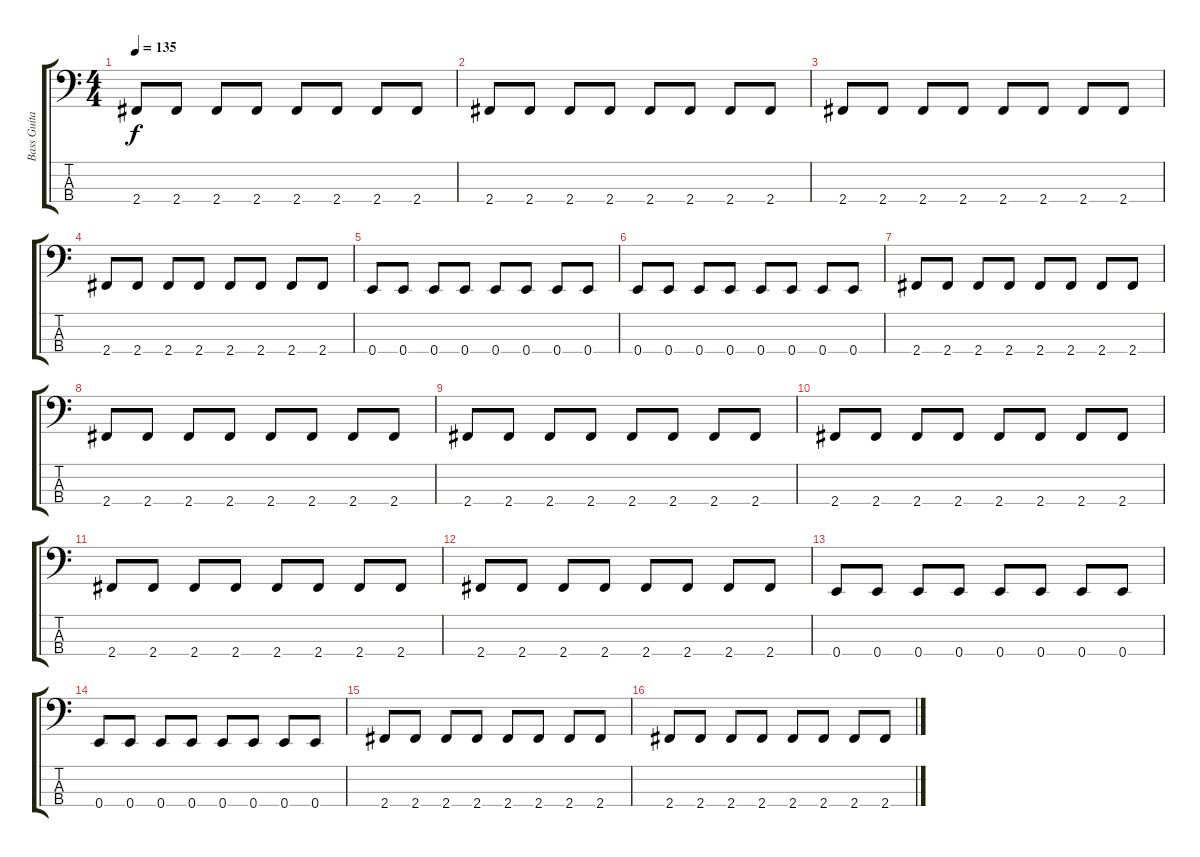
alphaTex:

\track ("Bass Guitar" "Bass Guita") {instrument electricbassfinger}
\staff {score tabs}
\tuning (G2 D2 A1 E1) {hide}
\ts (4 4)
\tempo 135
\clef f4
\ks c
2.4.8{dy f instrument electricbassfinger} 2.4.8 2.4.8 2.4.8 2.4.8 2.4.8 2.4.8 2.4.8 |
2.4.8 2.4.8 2.4.8 2.4.8 2.4.8 2.4.8 2.4.8 2.4.8 |
2.4.8 2.4.8 2.4.8 2.4.8 2.4.8 2.4.8 2.4.8 2.4.8 |
2.4.8 2.4.8 2.4.8 2.4.8 2.4.8 2.4.8 2.4.8 2.4.8 |
0.4.8 0.4.8 0.4.8 0.4.8 0.4.8 0.4.8 0.4.8 0.4.8 |
0.4.8 0.4.8 0.4.8 0.4.8 0.4.8 0.4.8 0.4.8 0.4.8 |
2.4.8 2.4.8 2.4.8 2.4.8 2.4.8 2.4.8 2.4.8 2.4.8 |
2.4.8 2.4.8 2.4.8 2.4.8 2.4.8 2.4.8 2.4.8 2.4.8 |
2.4.8 2.4.8 2.4.8 2.4.8 2.4.8 2.4.8 2.4.8 2.4.8 |
2.4.8 2.4.8 2.4.8 2.4.8 2.4.8 2.4.8 2.4.8 2.4.8 |
2.4.8 2.4.8 2.4.8 2.4.8 2.4.8 2.4.8 2.4.8 2.4.8 |
2.4.8 2.4.8 2.4.8 2.4.8 2.4.8 2.4.8 2.4.8 2.4.8 |
0.4.8 0.4.8 0.4.8 0.4.8 0.4.8 0.4.8 0.4.8 0.4.8 |
0.4.8 0.4.8 0.4.8 0.4.8 0.4.8 0.4.8 0.4.8 0.4.8 |
2.4.8 2.4.8 2.4.8 2.4.8 2.4.8 2.4.8 2.4.8 2.4.8 |
2.4.8 2.4.8 2.4.8 2.4.8 2.4.8 2.4.8 2.4.8 2.4.8
